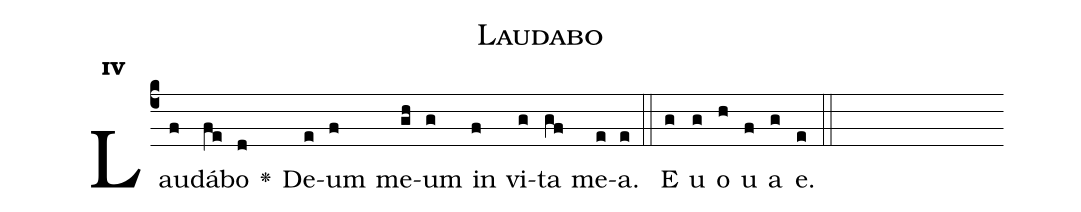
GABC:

name:Laudabo;
office-part:Antiphona;
mode:4;
%%
initial-style: 1;
name: Laudabo;
book: Antiphonae & Responsoria/Tomus III, p. 101;
occasion: Psalterium Hebdomada IV Feria IV;
office-part: Laudes Ant 3;
user-notes: ;
commentary: ;
annotation: 4*e;
centering-scheme: english;
fontsize: 12;
font: OFLSortsMillGoudy;
height: 11;
width: 4.5;
%%
(c4)Lau(f)dá(fe)bo(d) <v>\greheightstar</v>() De(e)um(f) me(gh)um(g) in(f) vi(g)ta(gf) me(e)a.(e) (::)
E(g) u(g) o(h) u(f) a(g) e.(e) (::)
